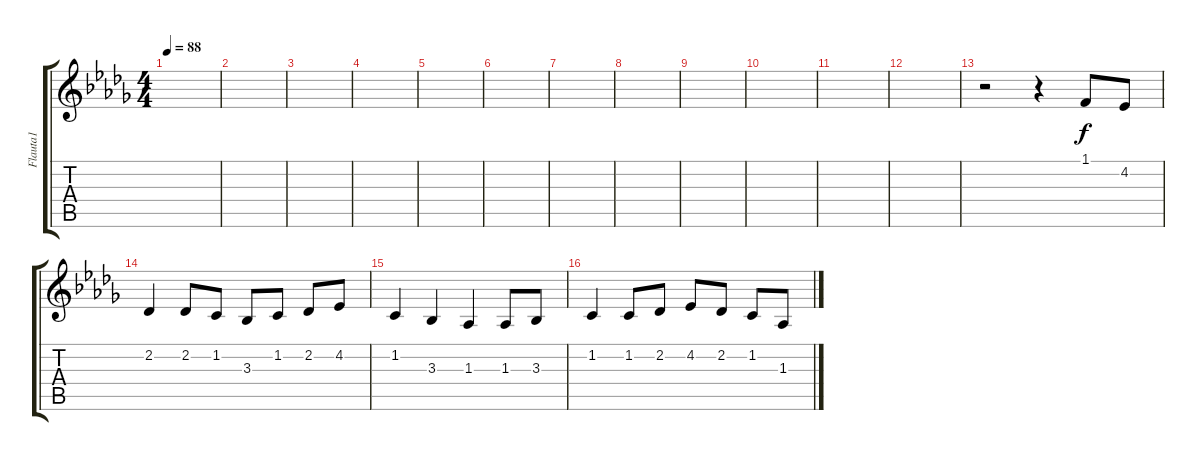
\track ("Flauta1" "Flauta1") {instrument flute}
\staff {score tabs}
\tuning (E4 B3 G3 D3 A2 E2) {hide}
\ts (4 4)
\tempo 88
\clef g2
\ks db
|
|
|
|
|
|
|
|
|
|
|
|
r.2 r.4 1.1.8 4.2.8 |
2.2.4 2.2.8 1.2.8 3.3.8 1.2.8 2.2.8 4.2.8 |
1.2.4 3.3.4 1.3.4 1.3.8 3.3.8 |
1.2.4 1.2.8 2.2.8 4.2.8 2.2.8 1.2.8 1.3.8
